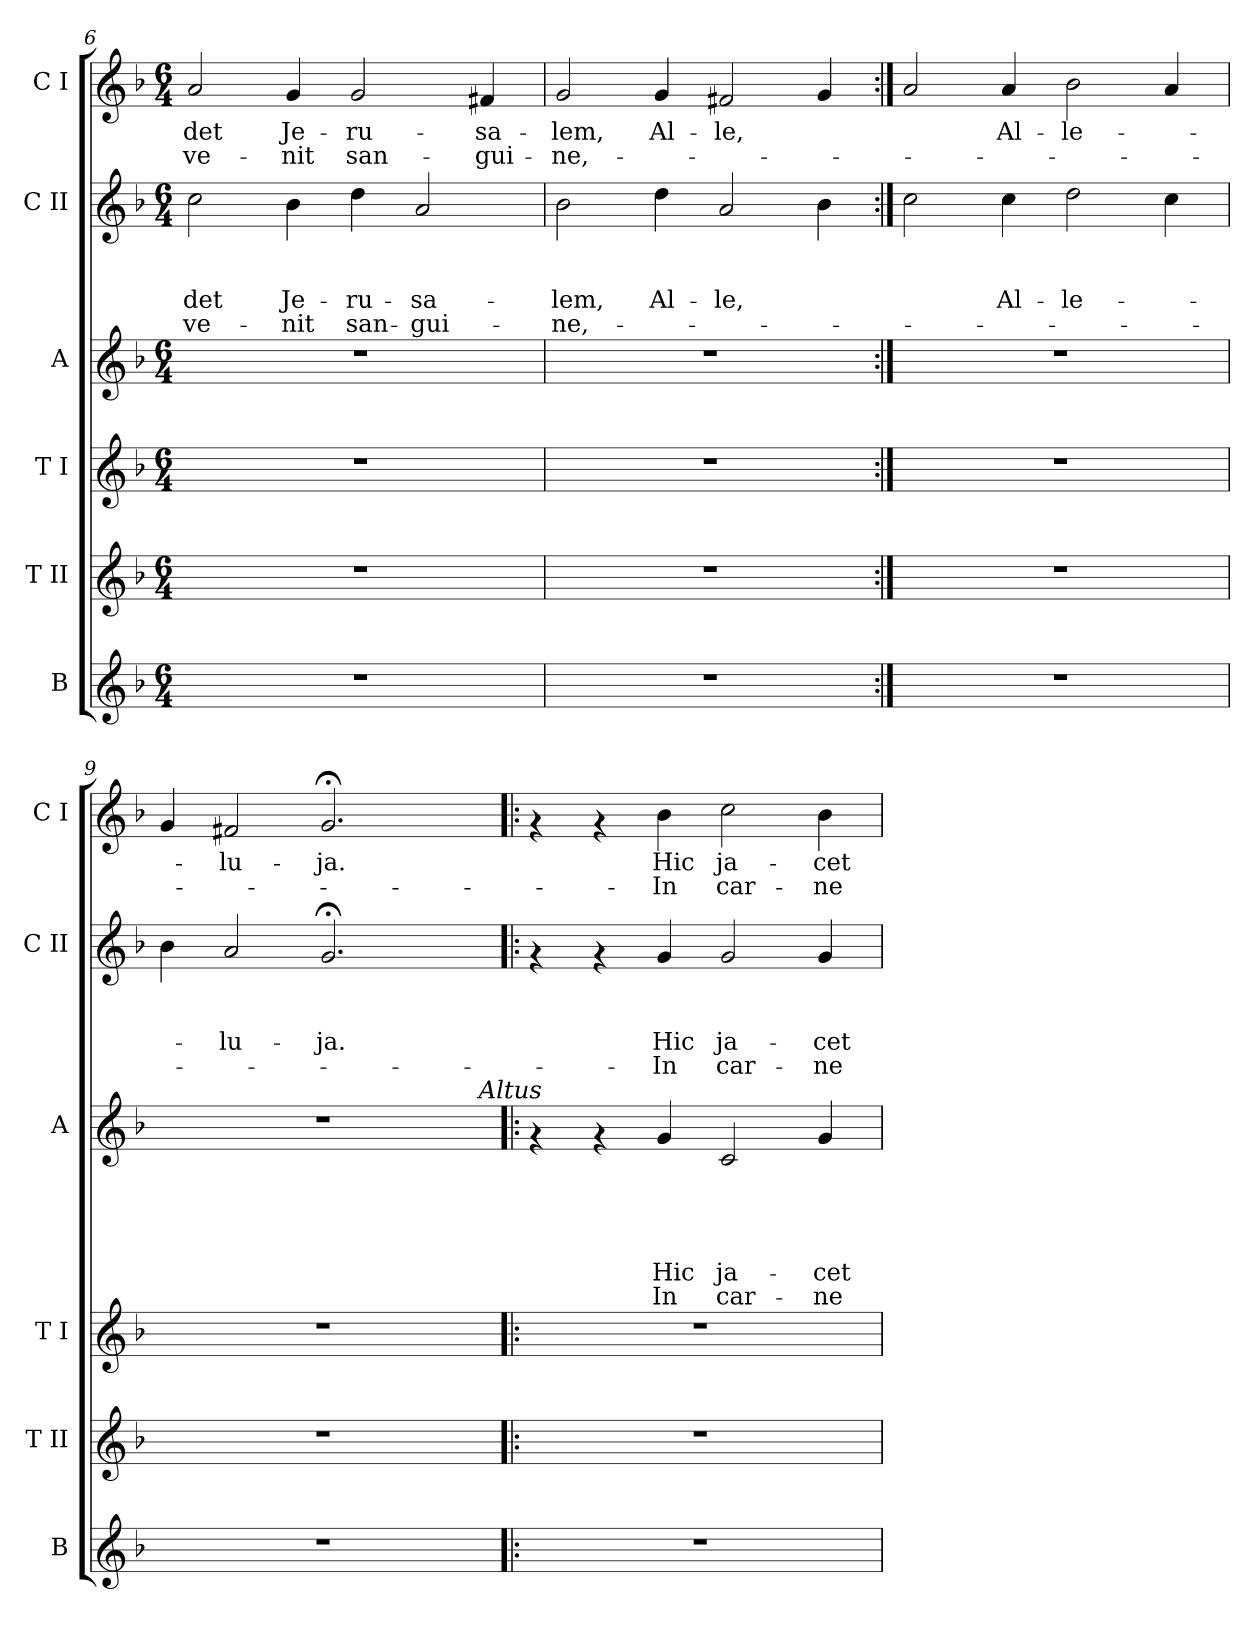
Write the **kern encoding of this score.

**kern	**kern	**kern	**kern	**text	**text	**text	**text	**text	**text	**kern	**text	**text	**text	**text	**kern	**text	**text
*part6	*part5	*part4	*part3	*part3	*part3	*part3	*part3	*part3	*part3	*part2	*part2	*part2	*part2	*part2	*part1	*part1	*part1
*staff6	*staff5	*staff4	*staff3	*staff3	*staff3	*staff3	*staff3	*staff3	*staff3	*staff2	*staff2	*staff2	*staff2	*staff2	*staff1	*staff1	*staff1
*I"B	*I"T II	*I"T I	*I"A	*	*	*	*	*	*	*I"C II	*	*	*	*	*I"C I	*	*
*I'B	*I'T II	*I'T I	*I'A	*	*	*	*	*	*	*I'C II	*	*	*	*	*I'C I	*	*
*clefG2	*clefG2	*clefG2	*clefG2	*	*	*	*	*	*	*clefG2	*	*	*	*	*clefG2	*	*
*k[b-]	*k[b-]	*k[b-]	*k[b-]	*	*	*	*	*	*	*k[b-]	*	*	*	*	*k[b-]	*	*
*F:	*F:	*F:	*F:	*	*	*	*	*	*	*F:	*	*	*	*	*F:	*	*
*M6/4	*M6/4	*M6/4	*M6/4	*	*	*	*	*	*	*M6/4	*	*	*	*	*M6/4	*	*
=6	=6	=6	=6	=6	=6	=6	=6	=6	=6	=6	=6	=6	=6	=6	=6	=6	=6
!	!	!	!	!	!	!	!	!	!	!	!	!	!LO:LY:b	!LO:LY:b	!	!LO:LY:b:rj	!LO:LY:b:rj
1.r	1.r	1.r	1.r	.	.	.	.	.	.	2cc\	.	.	-det	ve-	2a/	-det	ve-
!	!	!	!	!	!	!	!	!	!	!	!	!	!LO:LY:b	!LO:LY:b	!	!LO:LY:b:rj	!LO:LY:b:rj
.	.	.	.	.	.	.	.	.	.	4b-\	.	.	Je-	-nit	4g/	Je-	-nit
!	!	!	!	!	!	!	!	!	!	!	!	!	!LO:LY:b	!LO:LY:b	!	!LO:LY:b:rj	!LO:LY:b:rj
.	.	.	.	.	.	.	.	.	.	4dd\	.	.	-ru-	san-	2g/	-ru-	san-
!	!	!	!	!	!	!	!	!	!	!	!	!	!LO:LY:b	!LO:LY:b	!	!	!
.	.	.	.	.	.	.	.	.	.	2a/	.	.	-sa-	-gui-	.	.	.
!	!	!	!	!	!	!	!	!	!	!	!	!	!	!	!	!LO:LY:b:rj	!LO:LY:b:rj
.	.	.	.	.	.	.	.	.	.	.	.	.	.	.	4f#X/	-sa-	-gui-
!!LO:LB:g=z
=7	=7	=7	=7	=7	=7	=7	=7	=7	=7	=7	=7	=7	=7	=7	=7	=7	=7
!	!	!	!	!	!	!	!	!	!	!	!	!	!LO:LY:b	!LO:LY:b	!	!LO:LY:b:rj	!LO:LY:b:rj
1.r	1.r	1.r	1.r	.	.	.	.	.	.	2b-\	.	.	-lem,	-ne,-	2g/	-lem,	-ne,-
!	!	!	!	!	!	!	!	!	!	!	!	!	!LO:LY:b	!	!	!LO:LY:b:rj	!
.	.	.	.	.	.	.	.	.	.	4dd\	.	.	Al-	.	4g/	Al-	.
!	!	!	!	!	!	!	!	!	!	!	!	!	!LO:LY:b	!	!	!LO:LY:b:rj	!
.	.	.	.	.	.	.	.	.	.	2a/	.	.	-le,	.	2f#X/	-le,	.
.	.	.	.	.	.	.	.	.	.	4b-\	.	.	.	.	4g/	.	.
=8:|!	=8:|!	=8:|!	=8:|!	=8:|!	=8:|!	=8:|!	=8:|!	=8:|!	=8:|!	=8:|!	=8:|!	=8:|!	=8:|!	=8:|!	=8:|!	=8:|!	=8:|!
1.r	1.r	1.r	1.r	.	.	.	.	.	.	2cc\	.	.	.	.	2a/	.	.
!	!	!	!	!	!	!	!	!	!	!	!	!	!LO:LY:b	!	!	!LO:LY:b:rj	!
.	.	.	.	.	.	.	.	.	.	4cc\	.	.	Al-	.	4a/	Al-	.
!	!	!	!	!	!	!	!	!	!	!	!	!	!LO:LY:b	!	!	!LO:LY:b:rj	!
.	.	.	.	.	.	.	.	.	.	2dd\	.	.	-le-	.	2b-\	-le-	.
.	.	.	.	.	.	.	.	.	.	4cc\	.	.	.	.	4a/	.	.
=9	=9	=9	=9	=9	=9	=9	=9	=9	=9	=9	=9	=9	=9	=9	=9	=9	=9
*	*	*	*^	*	*	*	*	*	*	*	*	*	*	*	*	*	*
1.r	1.r	1.r	1.r	1ryy	.	.	.	.	.	.	4b-\	.	.	.	.	4g/	.	.
!	!	!	!	!	!	!	!	!	!	!	!	!	!	!LO:LY:b	!	!	!LO:LY:b:rj	!
.	.	.	.	.	.	.	.	.	.	.	2a/	.	.	-lu-	.	2f#X/	-lu-	.
!	!	!	!	!	!	!	!	!	!	!	!	!	!	!LO:LY:b	!	!	!LO:LY:b:rj	!
.	.	.	.	.	.	.	.	.	.	.	2.g;</	.	.	-ja.	.	2.g;</	-ja.	.
.	.	.	.	4...ryy	.	.	.	.	.	.	.	.	.	.	.	.	.	.
!	!	!	!	!LO:TX:a:i:t=Altus	!	!	!	!	!	!	!	!	!	!	!	!	!	!
.	.	.	.	32ryy	.	.	.	.	.	.	.	.	.	.	.	.	.	.
*	*	*	*v	*v	*	*	*	*	*	*	*	*	*	*	*	*	*	*
=10!|:	=10!|:	=10!|:	=10!|:	=10!|:	=10!|:	=10!|:	=10!|:	=10!|:	=10!|:	=10!|:	=10!|:	=10!|:	=10!|:	=10!|:	=10!|:	=10!|:	=10!|:
1.r	1.r	1.r	4rf	.	.	.	.	.	.	4rf	.	.	.	.	4rf	.	.
.	.	.	4rf	.	.	.	.	.	.	4rf	.	.	.	.	4rf	.	.
!	!	!	!	!	!	!	!	!LO:LY:b	!LO:LY:b	!	!	!	!LO:LY:b	!LO:LY:b	!	!LO:LY:b:rj	!LO:LY:b:rj
.	.	.	4g/	.	.	.	.	Hic	In	4g/	.	.	Hic	-In	4b-\	Hic	-In
!	!	!	!	!	!	!	!	!LO:LY:b	!LO:LY:b	!	!	!	!LO:LY:b	!LO:LY:b	!	!LO:LY:b:rj	!LO:LY:b:rj
.	.	.	2c/	.	.	.	.	ja-	car-	2g/	.	.	ja-	car-	2cc\	ja-	car-
!	!	!	!	!	!	!	!	!LO:LY:b	!LO:LY:b	!	!	!	!LO:LY:b	!LO:LY:b	!	!LO:LY:b:rj	!LO:LY:b:rj
.	.	.	4g/	.	.	.	.	-cet	-ne	4g/	.	.	-cet	-ne	4b-\	-cet	-ne
=	=	=	=	=	=	=	=	=	=	=	=	=	=	=	=	=	=
*-	*-	*-	*-	*-	*-	*-	*-	*-	*-	*-	*-	*-	*-	*-	*-	*-	*-
